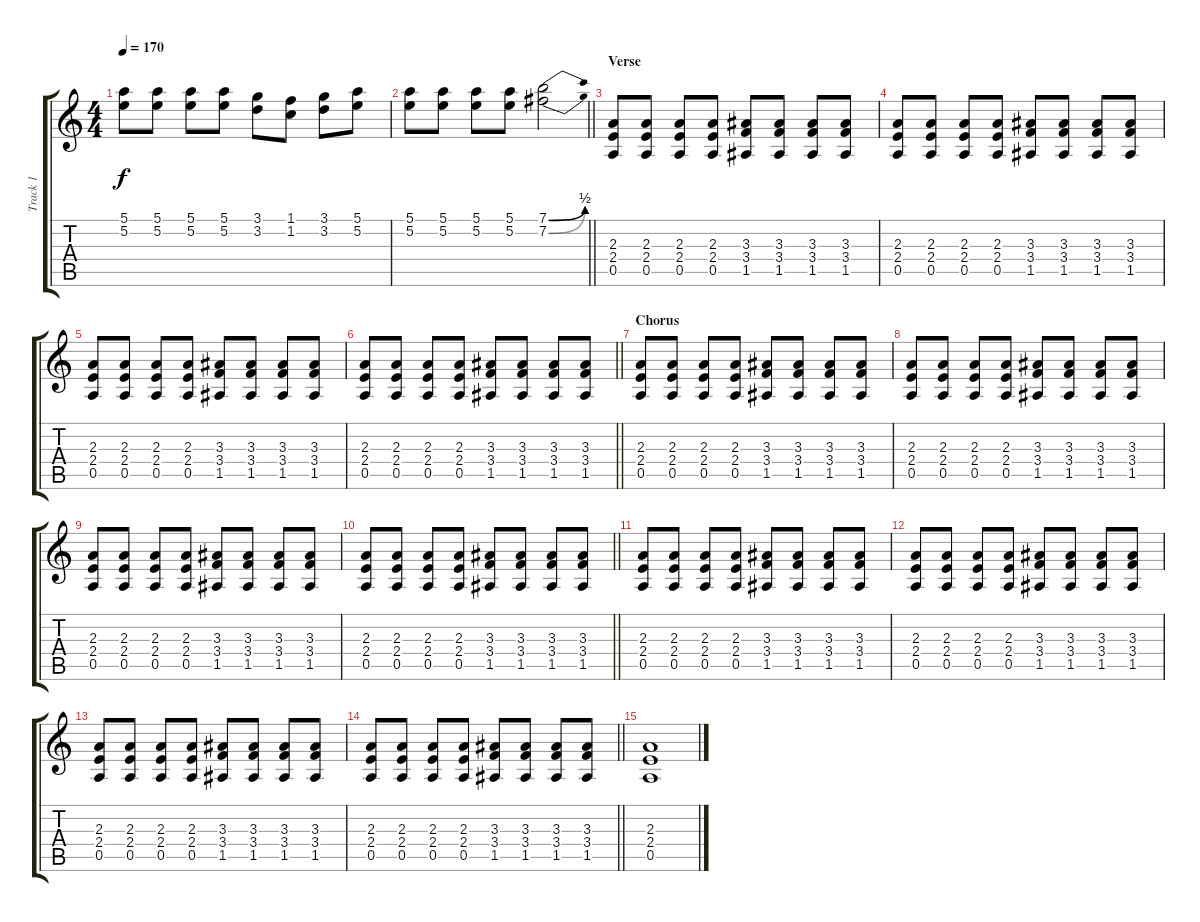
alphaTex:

\track ("Track 1" "Track 1") {instrument distortionguitar}
\staff {score tabs}
\tuning (E4 B3 G3 D3 A2 E2) {hide}
\ts (4 4)
\tempo 170
\clef g2
\ks c
(5.1 5.2).8{dy f} (5.1 5.2).8 (5.1 5.2).8 (5.1 5.2).8 (3.1 3.2).8 (1.1 1.2).8 (3.1 3.2).8 (5.1 5.2).8 |
\barLineRight lightlight
(5.1 5.2).8 (5.1 5.2).8 (5.1 5.2).8 (5.1 5.2).8 (7.1{be (bend 0 0 60 2)} 7.2{be (bend 0 0 60 2)}).2 |
\section ("" "Verse")
(2.3 2.4 0.5).8 (2.3 2.4 0.5).8 (2.3 2.4 0.5).8 (2.3 2.4 0.5).8 (3.3 3.4 1.5).8 (3.3 3.4 1.5).8 (3.3 3.4 1.5).8 (3.3 3.4 1.5).8 |
(2.3 2.4 0.5).8 (2.3 2.4 0.5).8 (2.3 2.4 0.5).8 (2.3 2.4 0.5).8 (3.3 3.4 1.5).8 (3.3 3.4 1.5).8 (3.3 3.4 1.5).8 (3.3 3.4 1.5).8 |
(2.3 2.4 0.5).8 (2.3 2.4 0.5).8 (2.3 2.4 0.5).8 (2.3 2.4 0.5).8 (3.3 3.4 1.5).8 (3.3 3.4 1.5).8 (3.3 3.4 1.5).8 (3.3 3.4 1.5).8 |
\barLineRight lightlight
(2.3 2.4 0.5).8 (2.3 2.4 0.5).8 (2.3 2.4 0.5).8 (2.3 2.4 0.5).8 (3.3 3.4 1.5).8 (3.3 3.4 1.5).8 (3.3 3.4 1.5).8 (3.3 3.4 1.5).8 |
\section ("" "Chorus")
(2.3 2.4 0.5).8 (2.3 2.4 0.5).8 (2.3 2.4 0.5).8 (2.3 2.4 0.5).8 (3.3 3.4 1.5).8 (3.3 3.4 1.5).8 (3.3 3.4 1.5).8 (3.3 3.4 1.5).8 |
(2.3 2.4 0.5).8 (2.3 2.4 0.5).8 (2.3 2.4 0.5).8 (2.3 2.4 0.5).8 (3.3 3.4 1.5).8 (3.3 3.4 1.5).8 (3.3 3.4 1.5).8 (3.3 3.4 1.5).8 |
(2.3 2.4 0.5).8 (2.3 2.4 0.5).8 (2.3 2.4 0.5).8 (2.3 2.4 0.5).8 (3.3 3.4 1.5).8 (3.3 3.4 1.5).8 (3.3 3.4 1.5).8 (3.3 3.4 1.5).8 |
\barLineRight lightlight
(2.3 2.4 0.5).8 (2.3 2.4 0.5).8 (2.3 2.4 0.5).8 (2.3 2.4 0.5).8 (3.3 3.4 1.5).8 (3.3 3.4 1.5).8 (3.3 3.4 1.5).8 (3.3 3.4 1.5).8 |
(2.3 2.4 0.5).8 (2.3 2.4 0.5).8 (2.3 2.4 0.5).8 (2.3 2.4 0.5).8 (3.3 3.4 1.5).8 (3.3 3.4 1.5).8 (3.3 3.4 1.5).8 (3.3 3.4 1.5).8 |
(2.3 2.4 0.5).8 (2.3 2.4 0.5).8 (2.3 2.4 0.5).8 (2.3 2.4 0.5).8 (3.3 3.4 1.5).8 (3.3 3.4 1.5).8 (3.3 3.4 1.5).8 (3.3 3.4 1.5).8 |
(2.3 2.4 0.5).8 (2.3 2.4 0.5).8 (2.3 2.4 0.5).8 (2.3 2.4 0.5).8 (3.3 3.4 1.5).8 (3.3 3.4 1.5).8 (3.3 3.4 1.5).8 (3.3 3.4 1.5).8 |
\barLineRight lightlight
(2.3 2.4 0.5).8 (2.3 2.4 0.5).8 (2.3 2.4 0.5).8 (2.3 2.4 0.5).8 (3.3 3.4 1.5).8 (3.3 3.4 1.5).8 (3.3 3.4 1.5).8 (3.3 3.4 1.5).8 |
(2.3 2.4 0.5).1
